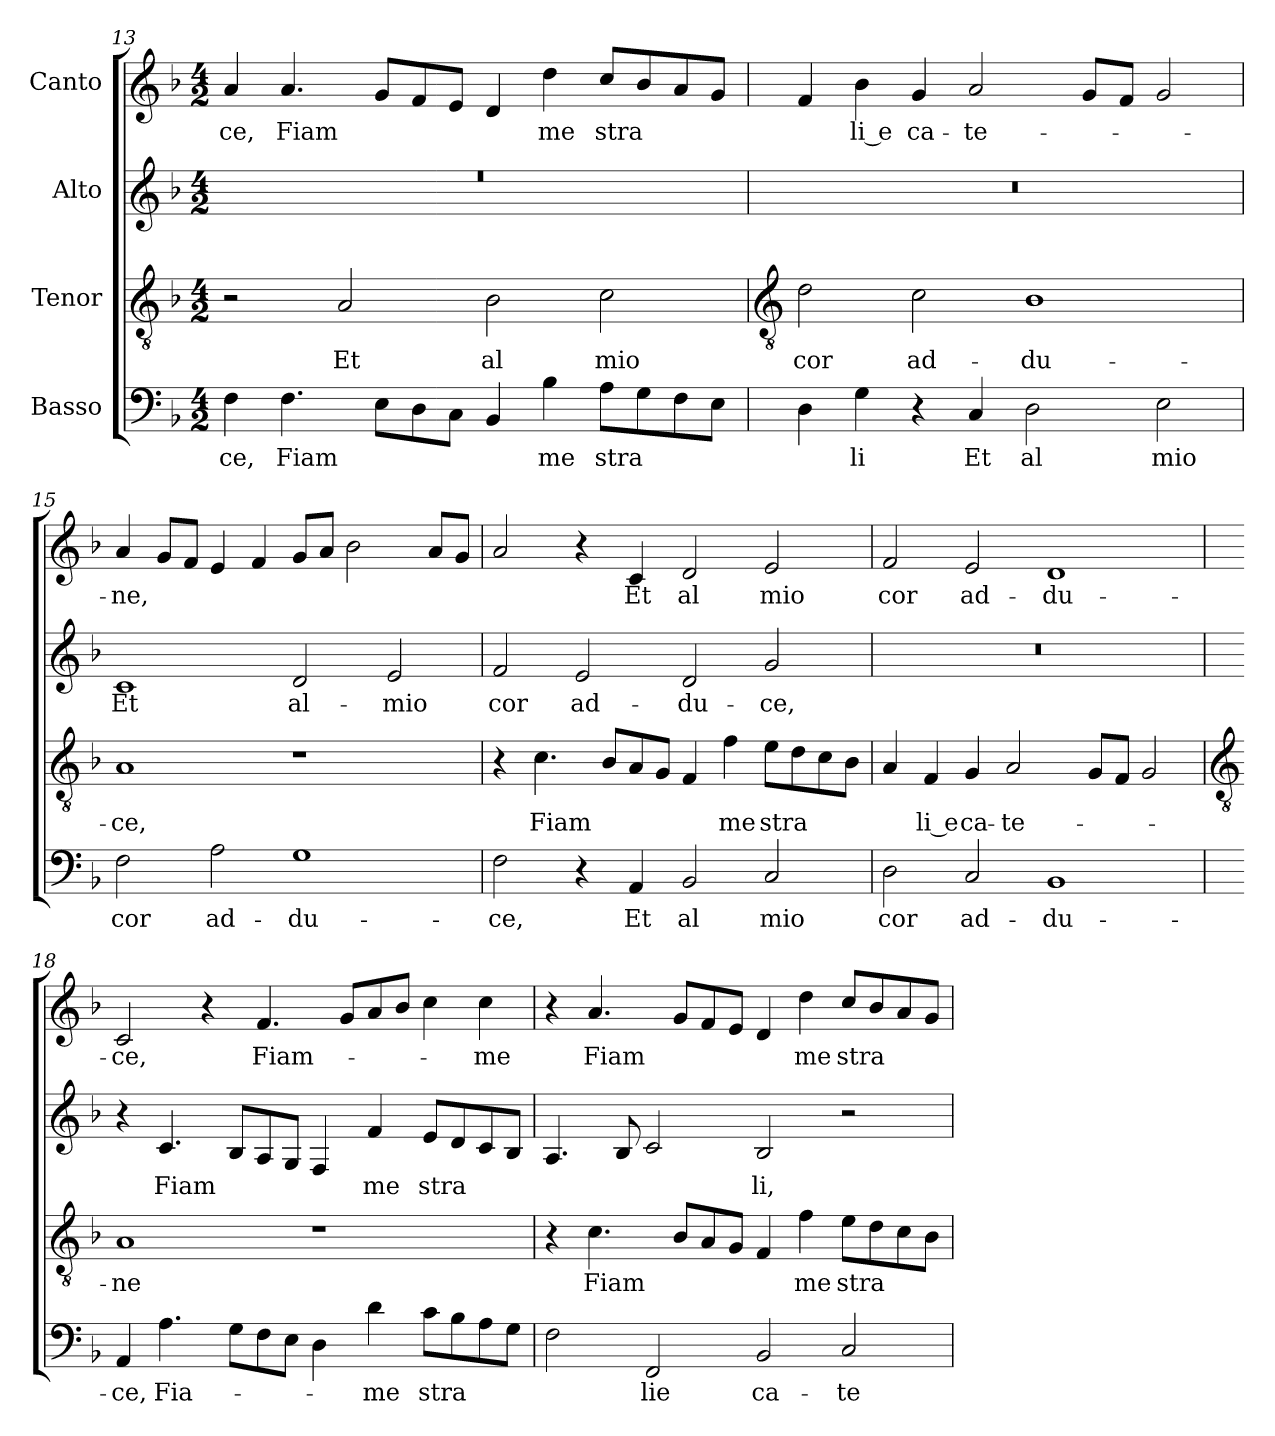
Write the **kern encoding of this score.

**kern	**text	**kern	**text	**kern	**text	**kern	**text
*part4	*part4	*part3	*part3	*part2	*part2	*part1	*part1
*staff4	*staff4	*staff3	*staff3	*staff2	*staff2	*staff1	*staff1
*I"Basso	*	*I"Tenor	*	*I"Alto	*	*I"Canto	*
*clefF4	*	*clefGv2	*	*clefG2	*	*clefG2	*
*k[b-]	*	*k[b-]	*	*k[b-]	*	*k[b-]	*
*F:	*	*F:	*	*F:	*	*F:	*
*M4/2	*	*M4/2	*	*M4/2	*	*M4/2	*
=13	=13	=13	=13	=13	=13	=13	=13
!	!LO:LY:b	!	!	!	!	!	!LO:LY:b
*	*	*	*	*^	*	*	*
4F	-ce,	2r	.	0r	0ryy	.	4a	-ce,
!	!LO:LY:b	!	!	!	!	!	!	!LO:LY:b
4.F	Fiam	.	.	.	.	.	4.a	Fiam
!	!	!	!LO:LY:b	!	!	!	!	!
.	.	2A	Et	.	.	.	.	.
8EL	.	.	.	.	.	.	8gL	.
8D	.	.	.	.	.	.	8f	.
8CJ	.	.	.	.	.	.	8eJ	.
!	!	!	!LO:LY:b	!	!	!	!	!
4BB-	.	2B-	al	.	.	.	4d	.
!	!LO:LY:b	!	!	!	!	!	!	!LO:LY:b
4B-	me	.	.	.	.	.	4dd	me
!	!LO:LY:b	!	!LO:LY:b	!	!	!	!	!LO:LY:b
8AL	stra	2c	mio	.	.	.	8ccL	stra
8G	.	.	.	.	.	.	8b-	.
8F	.	.	.	.	.	.	8a	.
8EJ	.	.	.	.	.	.	8gJ	.
*	*	*	*	*v	*v	*	*	*
!!LO:LB:g=z
=14	=14	=14	=14	=14	=14	=14	=14
*	*	*clefGv2	*	*	*	*	*
!	!	!	!LO:LY:b	!	!	!	!
4D	.	2d	cor	0r	.	4f	.
!	!LO:LY:b	!	!	!	!	!	!LO:LY:b
4G	li	.	.	.	.	4b-	li e
!	!	!	!LO:LY:b	!	!	!	!LO:LY:b
4r	.	2c	ad-	.	.	4g	ca-
!	!LO:LY:b	!	!	!	!	!	!LO:LY:b
4C	Et	.	.	.	.	2a	-te-
!	!LO:LY:b	!	!LO:LY:b	!	!	!	!
2D	al	1B-	-du-	.	.	.	.
.	.	.	.	.	.	8gL	.
.	.	.	.	.	.	8fJ	.
!	!LO:LY:b	!	!	!	!	!	!
2E	mio	.	.	.	.	2g	.
=15	=15	=15	=15	=15	=15	=15	=15
!	!LO:LY:b	!	!LO:LY:b	!	!LO:LY:b	!	!LO:LY:b
2F	cor	1A	-ce,	1c	Et	4a	-ne,
.	.	.	.	.	.	8gL	.
.	.	.	.	.	.	8fJ	.
!	!LO:LY:b	!	!	!	!	!	!
2A	ad-	.	.	.	.	4e	.
.	.	.	.	.	.	4f	.
!	!LO:LY:b	!	!	!	!LO:LY:b	!	!
1G	-du-	1r	.	2d	al-	8gL	.
.	.	.	.	.	.	8aJ	.
.	.	.	.	.	.	2b-	.
!	!	!	!	!	!LO:LY:b	!	!
.	.	.	.	2e	-mio	.	.
.	.	.	.	.	.	8aL	.
.	.	.	.	.	.	8gJ	.
=16	=16	=16	=16	=16	=16	=16	=16
!	!LO:LY:b	!	!	!	!LO:LY:b	!	!
2F	-ce,	4r	.	2f	cor	2a	.
!	!	!	!LO:LY:b	!	!	!	!
.	.	4.c	Fiam	.	.	.	.
!	!	!	!	!	!LO:LY:b	!	!
4r	.	.	.	2e	ad-	4r	.
.	.	8B-L	.	.	.	.	.
!	!LO:LY:b	!	!	!	!	!	!LO:LY:b
4AA	Et	8A	.	.	.	4c	Et
.	.	8GJ	.	.	.	.	.
!	!LO:LY:b	!	!	!	!LO:LY:b	!	!LO:LY:b
2BB-	al	4F	.	2d	-du-	2d	al
!	!	!	!LO:LY:b	!	!	!	!
.	.	4f	me	.	.	.	.
!	!LO:LY:b	!	!LO:LY:b	!	!LO:LY:b	!	!LO:LY:b
2C	mio	8eL	stra	2g	-ce,	2e	mio
.	.	8d	.	.	.	.	.
.	.	8c	.	.	.	.	.
.	.	8B-J	.	.	.	.	.
=17	=17	=17	=17	=17	=17	=17	=17
!	!LO:LY:b	!	!	!	!	!	!LO:LY:b
2D	cor	4A	.	0r	.	2f	cor
!	!	!	!LO:LY:b	!	!	!	!
.	.	4F	li e	.	.	.	.
!	!LO:LY:b	!	!LO:LY:b	!	!	!	!LO:LY:b
2C	ad-	4G	ca-	.	.	2e	ad-
!	!	!	!LO:LY:b	!	!	!	!
.	.	2A	-te-	.	.	.	.
!	!LO:LY:b	!	!	!	!	!	!LO:LY:b
1BB-	-du-	.	.	.	.	1d	-du-
.	.	8GL	.	.	.	.	.
.	.	8FJ	.	.	.	.	.
.	.	2G	.	.	.	.	.
!!LO:LB:g=z
=18	=18	=18	=18	=18	=18	=18	=18
*	*	*clefGv2	*	*	*	*	*
!	!LO:LY:b	!	!LO:LY:b	!	!	!	!LO:LY:b
4AA	-ce,	1A	-ne	4r	.	2c	-ce,
!	!LO:LY:b	!	!	!	!LO:LY:b	!	!
4.A	Fia-	.	.	4.c	Fiam	.	.
.	.	.	.	.	.	4r	.
8GL	.	.	.	8B-L	.	.	.
!	!	!	!	!	!	!	!LO:LY:b
8F	.	.	.	8A	.	4.f	Fiam-
8EJ	.	.	.	8GJ	.	.	.
4D	.	1r	.	4F	.	.	.
.	.	.	.	.	.	8gL	.
!	!LO:LY:b	!	!	!	!LO:LY:b	!	!
4d	-me	.	.	4f	me	8a	.
.	.	.	.	.	.	8b-J	.
!	!LO:LY:b	!	!	!	!LO:LY:b	!	!
8cL	stra	.	.	8eL	stra	4cc	.
8B-	.	.	.	8d	.	.	.
!	!	!	!	!	!	!	!LO:LY:b
8A	.	.	.	8c	.	4cc	-me
8GJ	.	.	.	8B-J	.	.	.
=19	=19	=19	=19	=19	=19	=19	=19
2F	.	4r	.	4.A	.	4r	.
!	!	!	!LO:LY:b	!	!	!	!LO:LY:b
.	.	4.c	Fiam	.	.	4.a	Fiam
.	.	.	.	8B-	.	.	.
!	!LO:LY:b	!	!	!	!	!	!
2FF	lie	.	.	2c	.	.	.
.	.	8B-L	.	.	.	8gL	.
.	.	8A	.	.	.	8f	.
.	.	8GJ	.	.	.	8eJ	.
!	!LO:LY:b	!	!	!	!LO:LY:b	!	!
2BB-	ca-	4F	.	2B-	li,	4d	.
!	!	!	!LO:LY:b	!	!	!	!LO:LY:b
.	.	4f	me	.	.	4dd	me
!	!LO:LY:b	!	!LO:LY:b	!	!	!	!LO:LY:b
2C	-te-	8eL	stra	2r	.	8ccL	stra
.	.	8d	.	.	.	8b-	.
.	.	8c	.	.	.	8a	.
.	.	8B-J	.	.	.	8gJ	.
=	=	=	=	=	=	=	=
*-	*-	*-	*-	*-	*-	*-	*-
